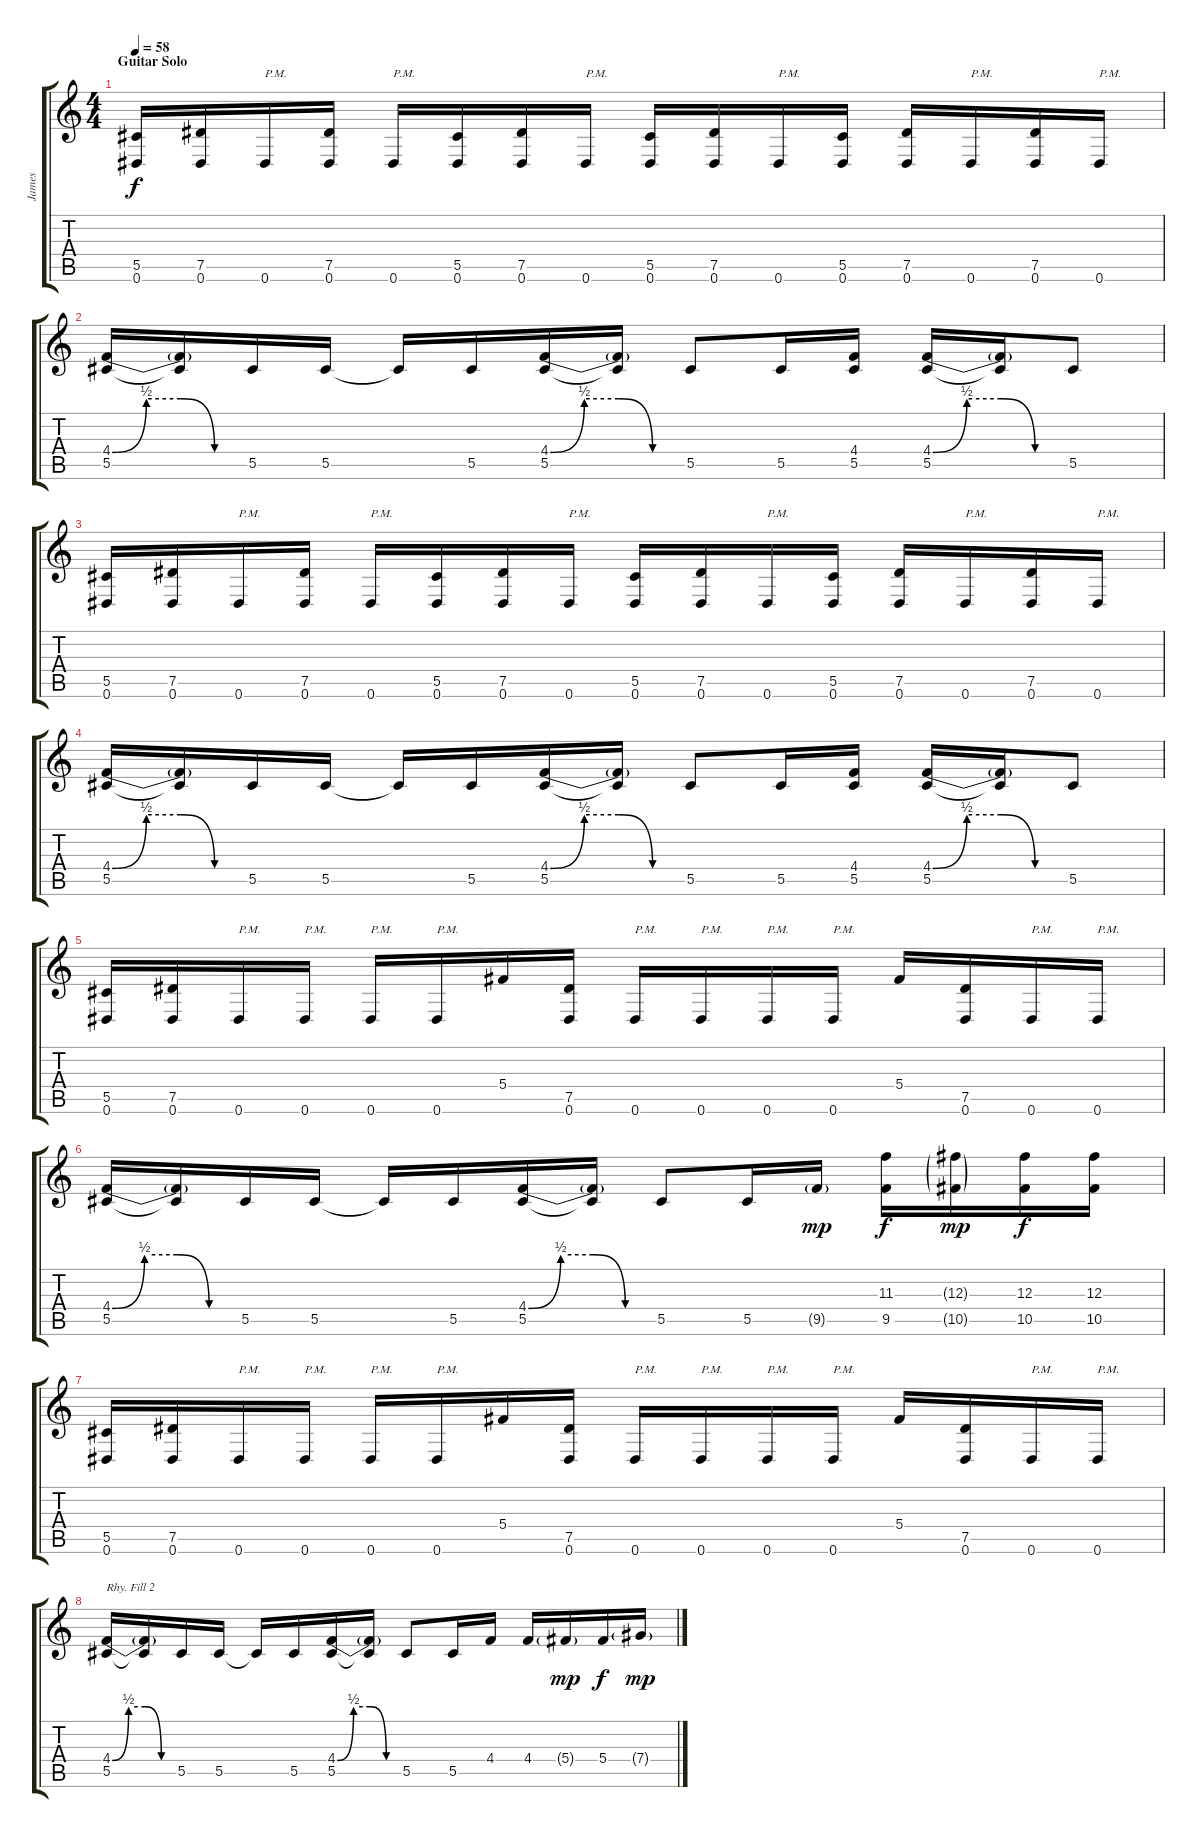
\track ("James " "James ") {instrument distortionguitar}
\staff {score tabs}
\tuning (Eb4 Bb3 Gb3 Db3 Ab2 Eb2) {hide}
\ts (4 4)
\section ("" "Guitar Solo")
\tempo 58
\clef g2
\ks c
(5.5 0.6).16{dy f} (7.5 0.6).16 0.6.16{txt "P.M."} (7.5 0.6).16 0.6.16{txt "P.M."} (5.5 0.6).16 (7.5 0.6).16 0.6.16{txt "P.M."} (5.5 0.6).16 (7.5 0.6).16 0.6.16{txt "P.M."} (5.5 0.6).16 (7.5 0.6).16 0.6.16{txt "P.M."} (7.5 0.6).16 0.6.16{txt "P.M."} |
(4.4{be (custom 0 0 15 2 30 2 45 0 60 0)} 5.5).16 (4.4{t} 5.5{t}).16 5.5.16 5.5.16 5.5{t}.16 5.5.16 (4.4{be (custom 0 0 15 2 30 2 45 0 60 0)} 5.5).16 (4.4{t} 5.5{t}).16 5.5.8 5.5.16 (4.4 5.5).16 (4.4{be (custom 0 0 15 2 30 2 45 0 60 0)} 5.5).16 (4.4{t} 5.5{t}).16 5.5.8 |
(5.5 0.6).16 (7.5 0.6).16 0.6.16{txt "P.M."} (7.5 0.6).16 0.6.16{txt "P.M."} (5.5 0.6).16 (7.5 0.6).16 0.6.16{txt "P.M."} (5.5 0.6).16 (7.5 0.6).16 0.6.16{txt "P.M."} (5.5 0.6).16 (7.5 0.6).16 0.6.16{txt "P.M."} (7.5 0.6).16 0.6.16{txt "P.M."} |
(4.4{be (custom 0 0 15 2 30 2 45 0 60 0)} 5.5).16 (4.4{t} 5.5{t}).16 5.5.16 5.5.16 5.5{t}.16 5.5.16 (4.4{be (custom 0 0 15 2 30 2 45 0 60 0)} 5.5).16 (4.4{t} 5.5{t}).16 5.5.8 5.5.16 (4.4 5.5).16 (4.4{be (custom 0 0 15 2 30 2 45 0 60 0)} 5.5).16 (4.4{t} 5.5{t}).16 5.5.8 |
(5.5 0.6).16 (7.5 0.6).16 0.6.16{txt "P.M."} 0.6.16{txt "P.M."} 0.6.16{txt "P.M."} 0.6.16{txt "P.M."} 5.4.16 (7.5 0.6).16 0.6.16{txt "P.M."} 0.6.16{txt "P.M."} 0.6.16{txt "P.M."} 0.6.16{txt "P.M."} 5.4.16 (7.5 0.6).16 0.6.16{txt "P.M."} 0.6.16{txt "P.M."} |
(4.4{be (custom 0 0 15 2 30 2 45 0 60 0)} 5.5).16 (4.4{t} 5.5{t}).16 5.5.16 5.5.16 5.5{t}.16 5.5.16 (4.4{be (custom 0 0 15 2 30 2 45 0 60 0)} 5.5).16 (4.4{t} 5.5{t}).16 5.5.8 5.5.16 9.5{g}.16{dy mp} (11.3 9.5).16{dy f} (12.3{g} 10.5{g}).16{dy mp} (12.3 10.5).16{dy f} (12.3 10.5).16 |
(5.5 0.6).16 (7.5 0.6).16 0.6.16{txt "P.M."} 0.6.16{txt "P.M."} 0.6.16{txt "P.M."} 0.6.16{txt "P.M."} 5.4.16 (7.5 0.6).16 0.6.16{txt "P.M."} 0.6.16{txt "P.M."} 0.6.16{txt "P.M."} 0.6.16{txt "P.M."} 5.4.16 (7.5 0.6).16 0.6.16{txt "P.M."} 0.6.16{txt "P.M."} |
(4.4{be (custom 0 0 15 2 30 2 45 0 60 0)} 5.5).16{txt "Rhy. Fill 2"} (4.4{t} 5.5{t}).16 5.5.16 5.5.16 5.5{t}.16 5.5.16 (4.4{be (custom 0 0 15 2 30 2 45 0 60 0)} 5.5).16 (4.4{t} 5.5{t}).16 5.5.8 5.5.16 4.4.16 4.4.16 5.4{g}.16{dy mp} 5.4.16{dy f} 7.4{g}.16{dy mp}
